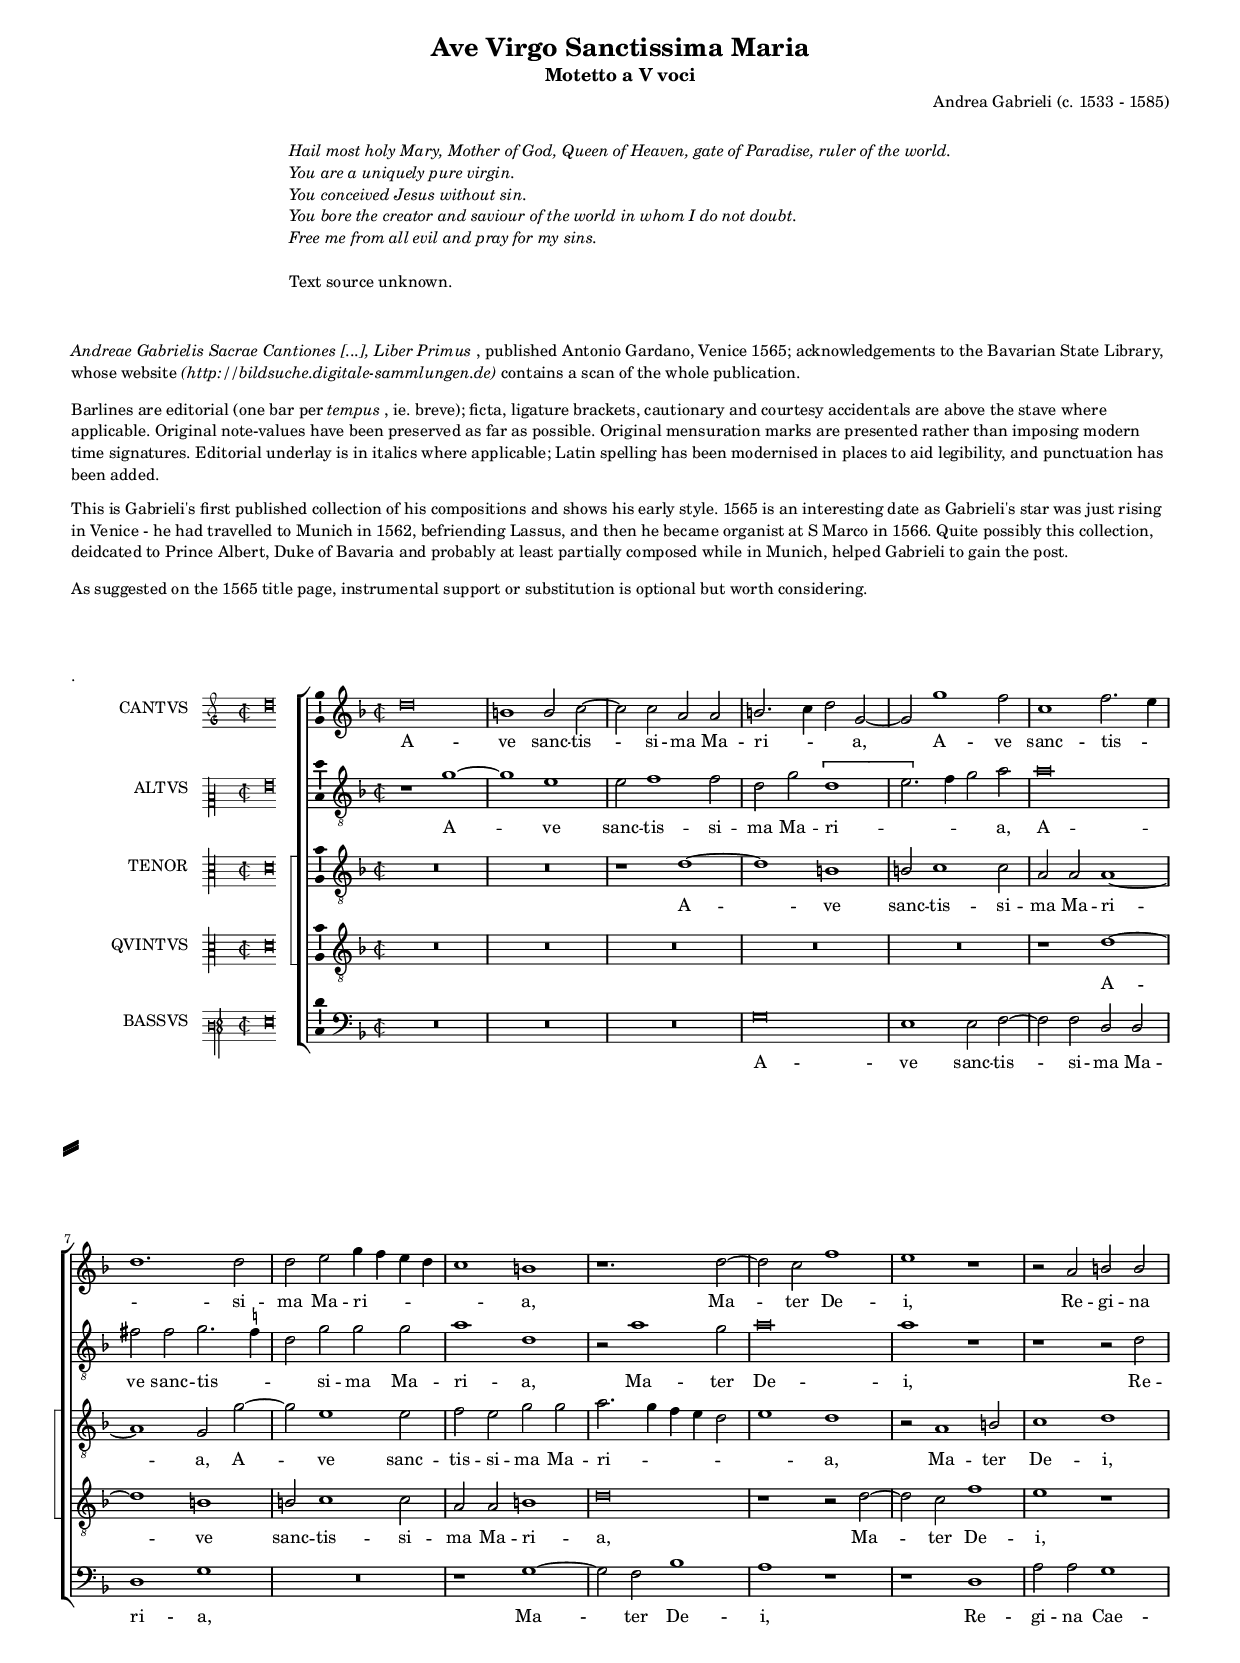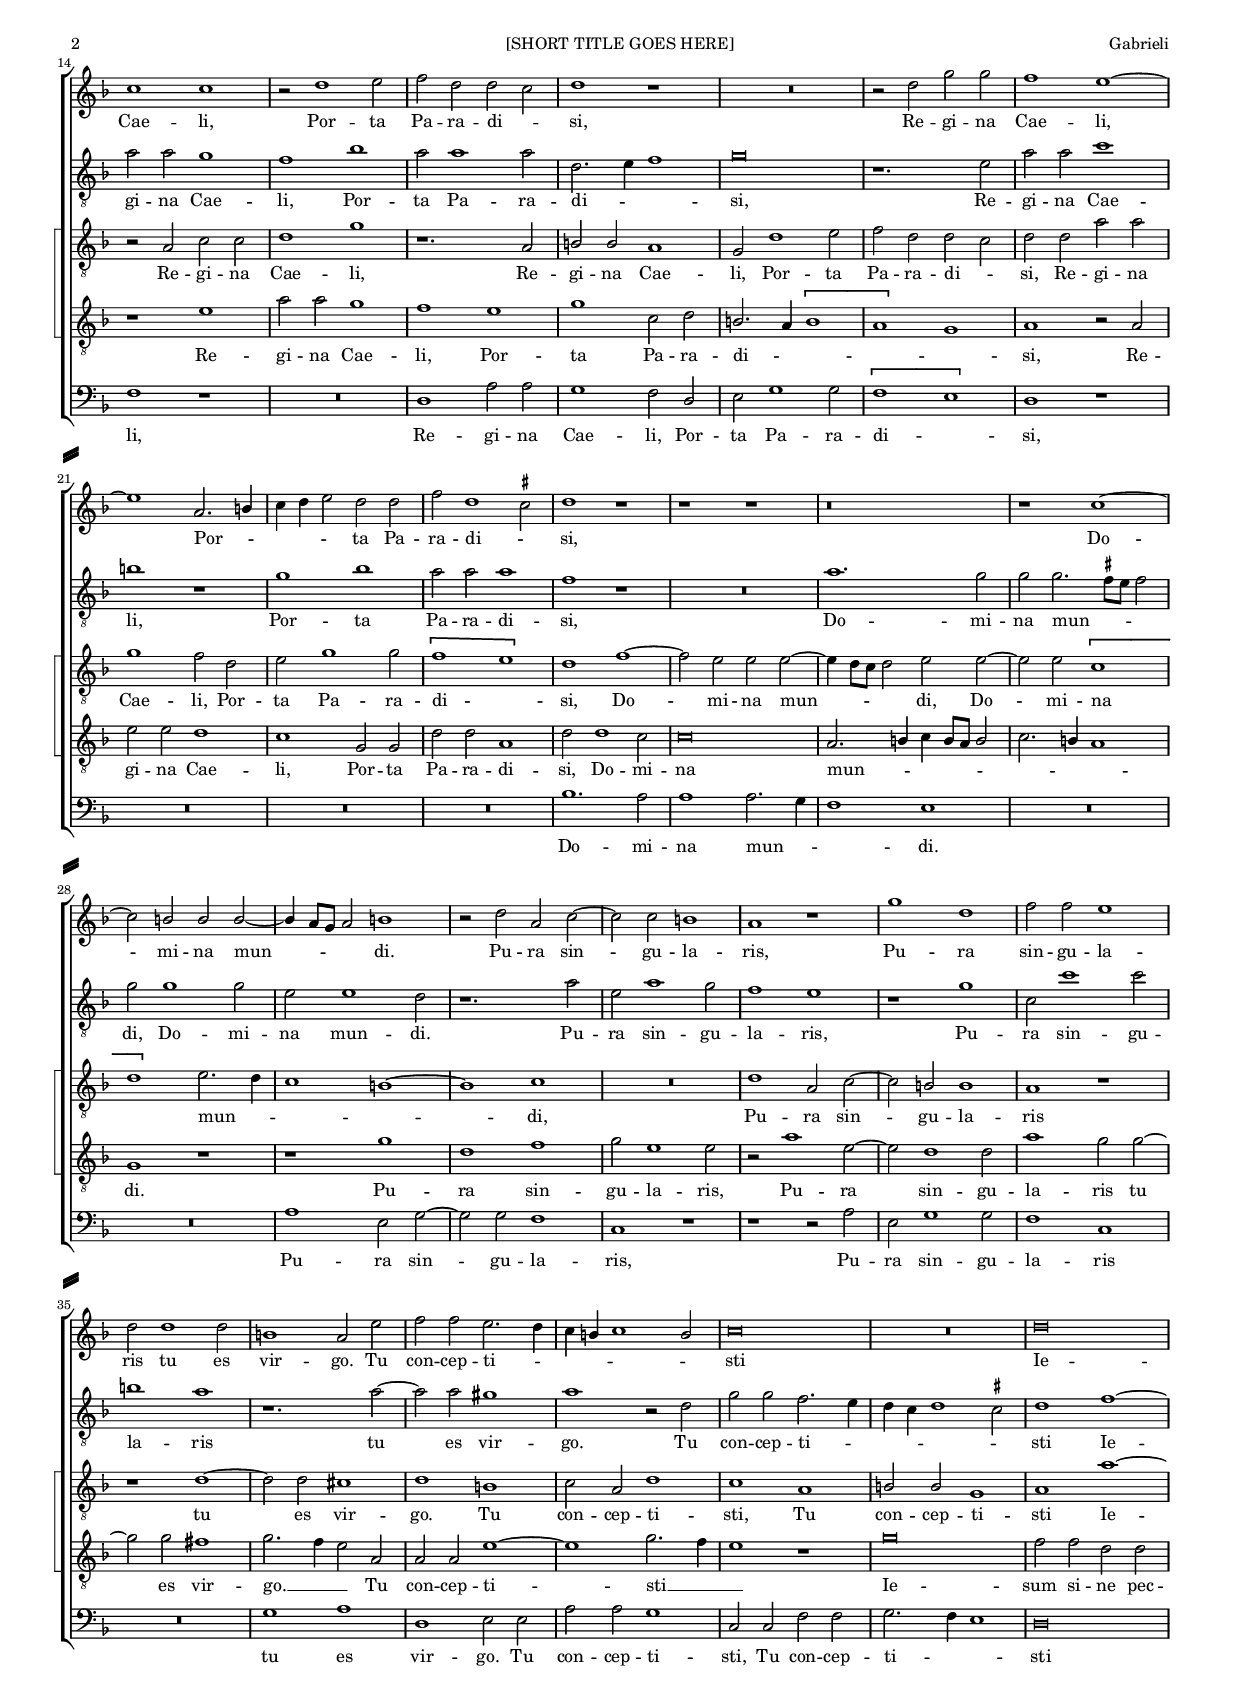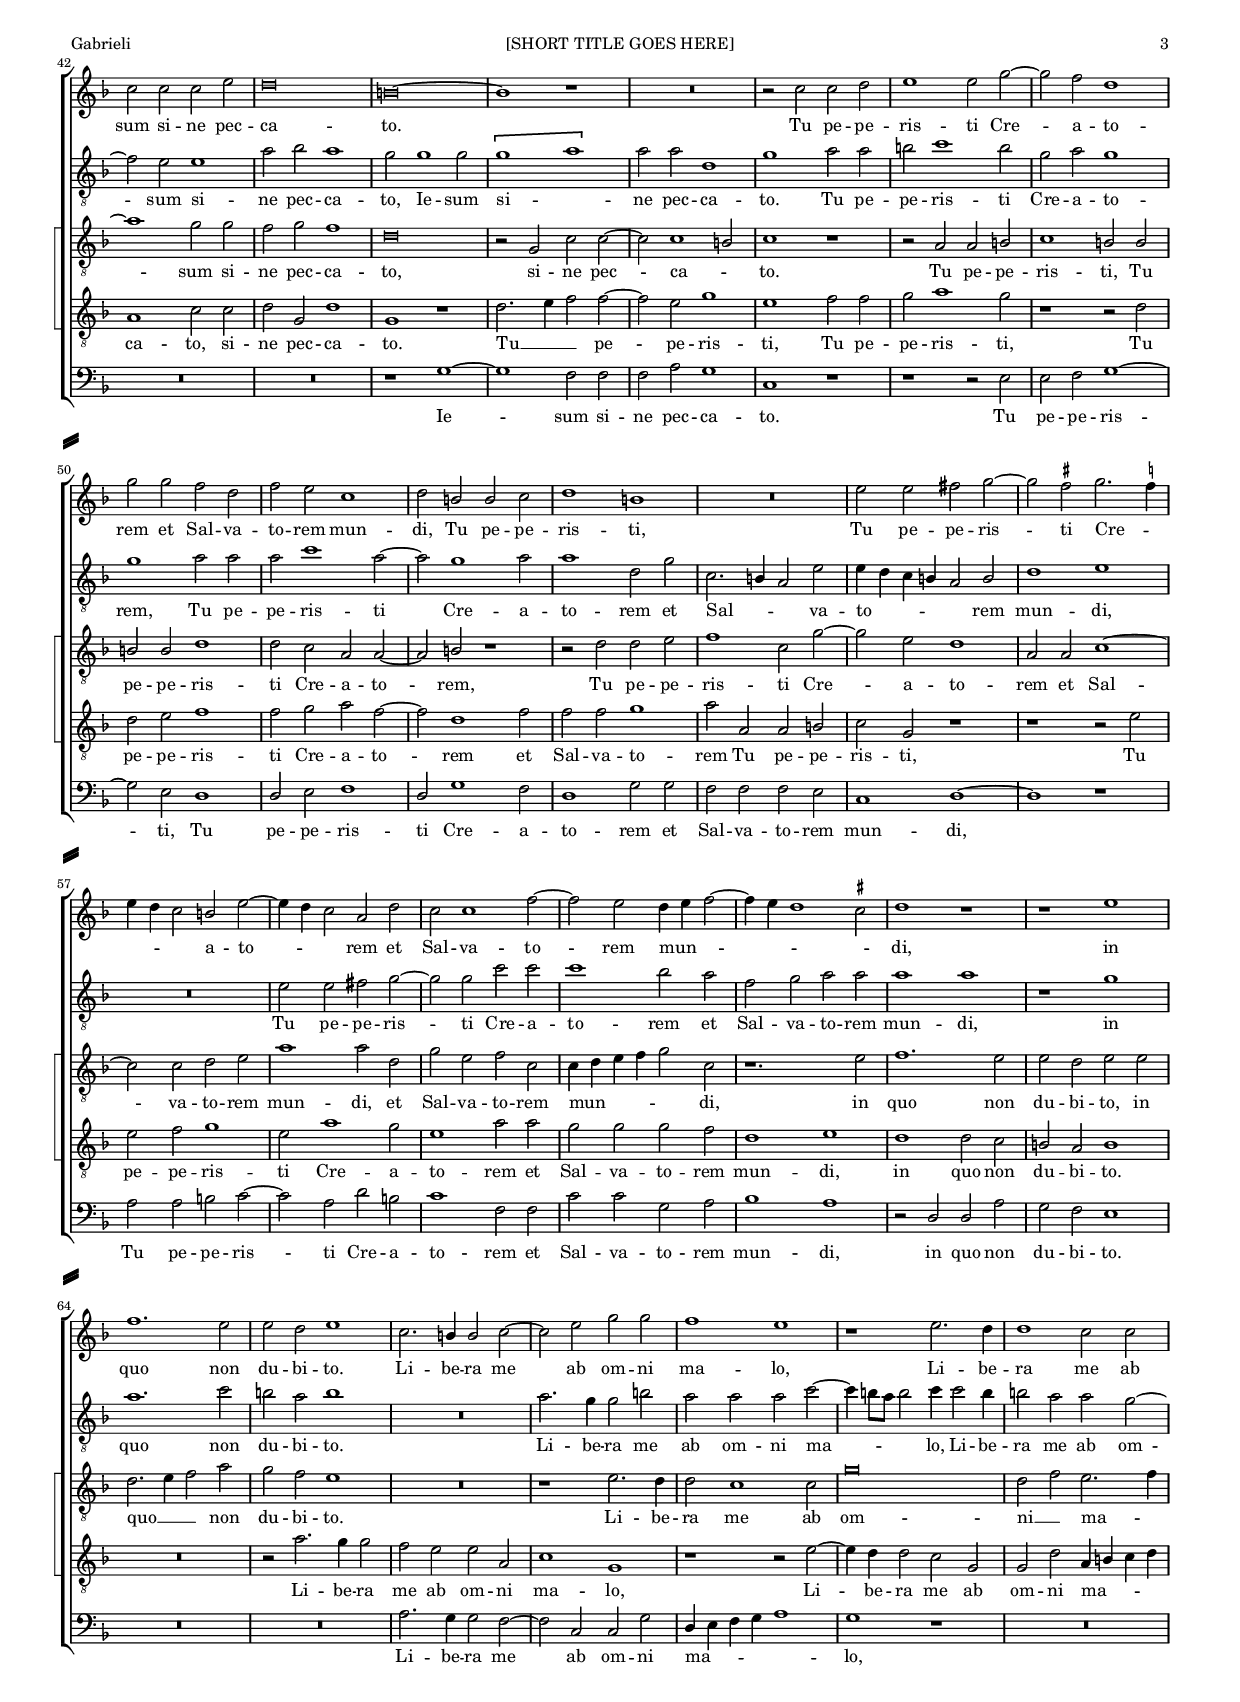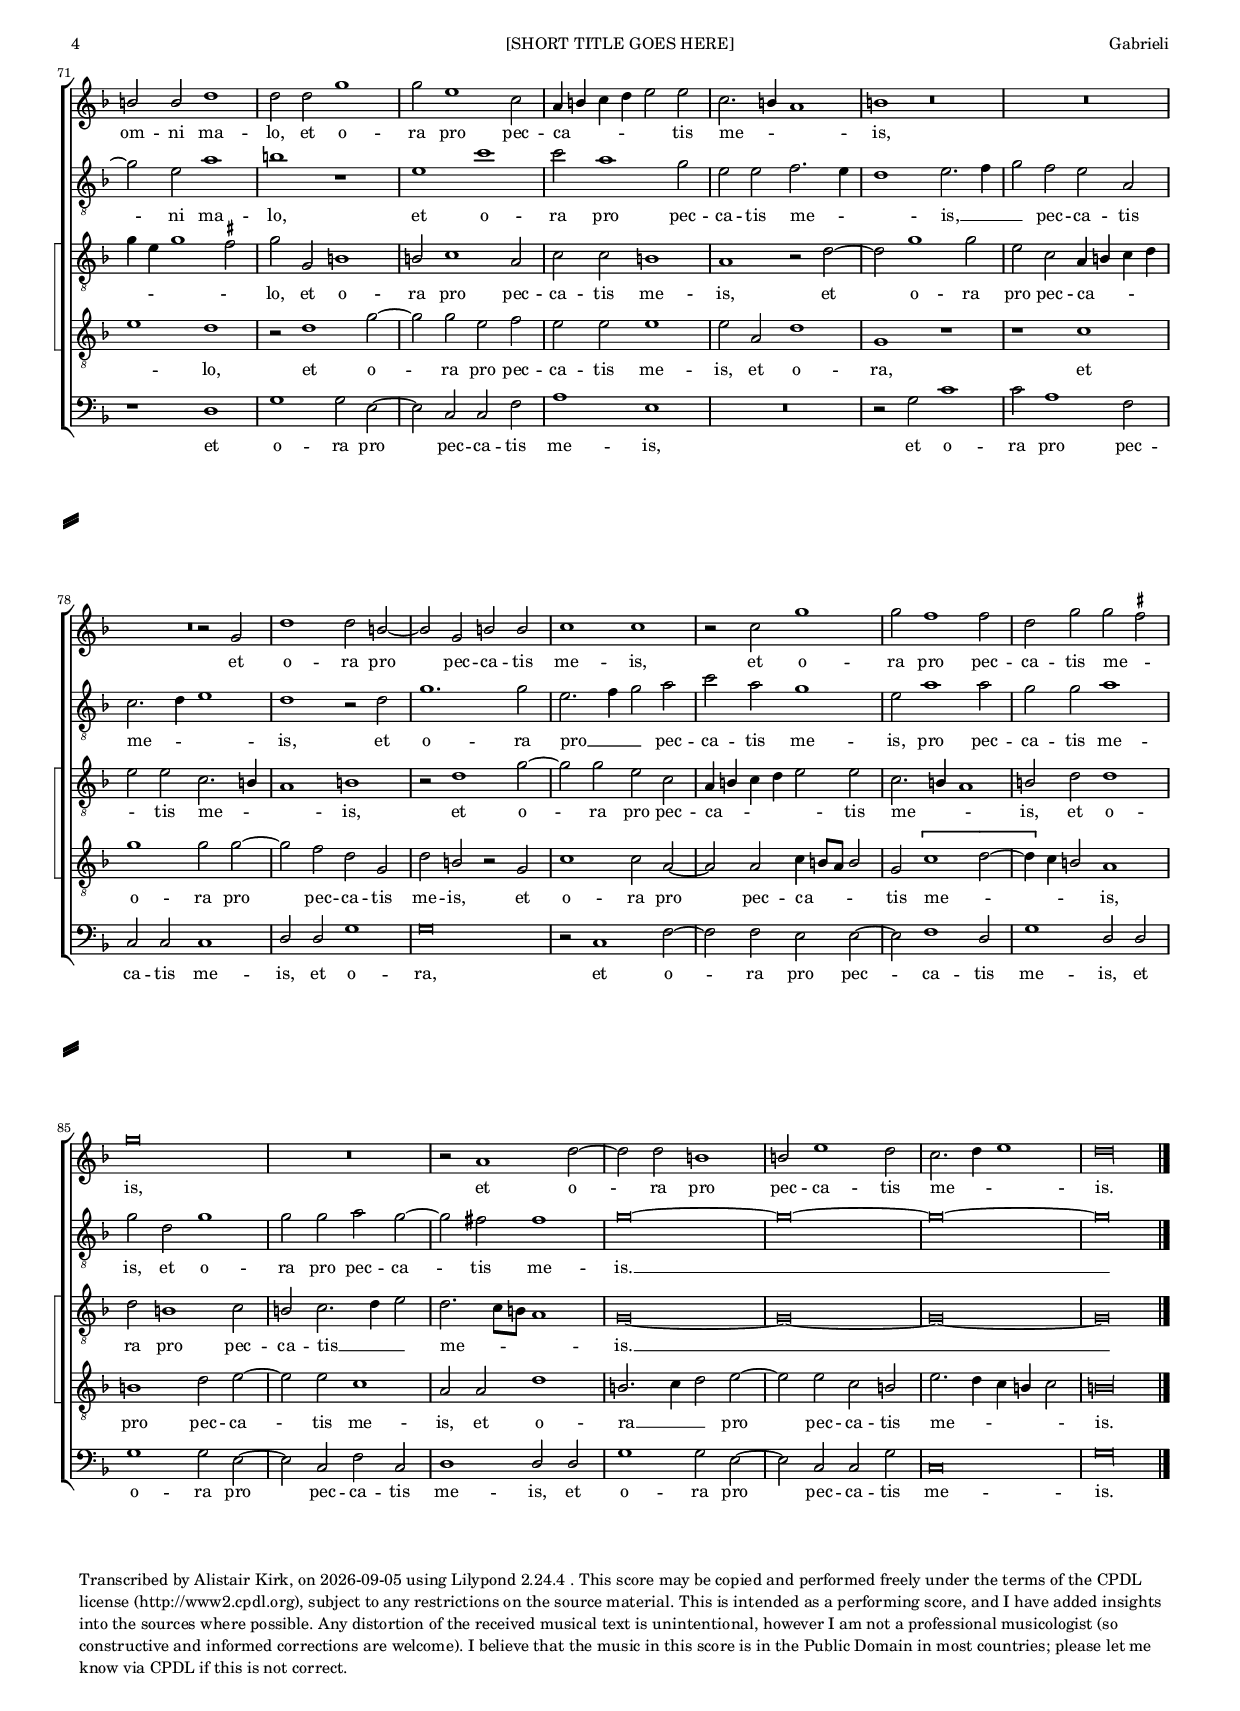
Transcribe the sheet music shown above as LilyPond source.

%
%  Alistair Kirk's Lilypond Template for Polyphonic Music - last revised 2018-09-03.
%
%
%  If you can't be bothered to learn how to use lilypond properly (fair enough) then you can still easily make many 
%  commonly-needed changes to this score - including transposition, clefs, music size, titles etc etc - using my 
%  easy online guide at https://guidallambert.github.io/MusicEditing/EasyLilypondCustomisation.html
%
%  Best edited using Frescobaldi!  Get it from frescobaldi.org - a highly recommended 
%  Lilypond editor.  (I also highly recommend VSCode with its Git integration for version controlling.)
%


%%%%%%%%%%%%%%%%%%
% 1 - Description of this score
%%%%%%%%%%%%%%%%%%

%%% 1A - paper layout
%

#(set-default-paper-size "a4")
#(set-global-staff-size 14)
\paper {
        left-margin   = 12\mm
        right-margin   = 12\mm
        top-margin    = 10\mm
        bottom-margin = 10\mm
}

%%% 1B - titles
%

\header {
	title = "Ave Virgo Sanctissima Maria"
	subtitle = "Motetto a V voci"
	% poet = ""
	% subsubtitle = "VIII Vocum"
	% arranger = ""
	composer = "Andrea Gabrieli (c. 1533 - 1585)"
	% opus=""
}

hcomposer = "Gabrieli"
htitle = "[SHORT TITLE GOES HERE]"

%%% 1C - Transposition of the whole score.
%
% This works relative to c.
%  Ie. To keep the original pitch leave this as 'c' (without quotes).
% To transpose the whole score up a tone set to 'd'.  For down a tone, set to 'bes,' (note the comma) etc
%  Everything is transposed, including key signatures etc (but prefatory staves are not affected).

TranspositionInterval = c



%%% 1D - clefs and stave labels
%

StaveAClef =  "treble"
StaveALabel =  "CANTVS"

StaveBClef =  "treble_8"
StaveBLabel =  "ALTVS"

StaveCClef =  "treble_8"
StaveCLabel =  "TENOR"

StaveDClef =  "treble_8"
StaveDLabel =  "QVINTVS"

StaveEClef =   "bass"
StaveELabel =   "BASSVS"

StaveFClef =  "treble_8"
StaveFLabel =   "Altus"

StaveGClef =   "treble_8"
StaveGLabel =   "Tenor"

StaveHClef =   "bass"
StaveHLabel =   "Bassus"

%%% 1E - key and time signature
%

gkeysig = {\key f \major}  %  Nb.  don't need to change this even if transposing - see above
global = {
	\time 2/1  %nb this might be overridden elsewhere (actually thinking of getting rid of it here...
	\gkeysig
        \override Score.MetronomeMark #'transparent = ##t
}

%%%1f  - What sound and tempo to use for the output MIDI file
%

% Tempo:
% Set the first number in the line below to set the playback speed.
% The number controls the length of the semibreve (which is the
% tactus of most 16th century polyphony written in tempus imperfectum)
% Suggest something in the range of 35 (very slow) to 65 (very fast).
% 45 is my default.

midiTactus = #(ly:make-moment 55 1)

% Playback sound:
% I think ocarina sounds a bit like a chamber organ on most General MIDI
% soundbanks, and annoys me the least of all the various terrible options,
% but suit yourself!
% "recorder" may also be useful on your computer??

MidiPlaybackSound = "ocarina"


%%%%%%%%%%%%%%%%%%
% 2 - Generic 'technical' settings (shouldn't usually need to change any of these unless personal preference suggests otherwise)
%%%%%%%%%%%%%%%%%%

\layout {
	\context {
		\Voice
			\remove "Note_heads_engraver"
			\consists "Completion_heads_engraver"
			\override NoteHead #'style = #'baroque

                         % These two go together!
                         \override Slur #'transparent = ##t
                         \override AccidentalSuggestion #'avoid-slur = #'inside  % Doesm't seem to help (in that ficta are shown way outside the stave when theres a slur) but does at least suppress all the error messages in the log file!


			\remove "Rest_engraver"
			\consists "Completion_rest_engraver"
                        \override Stem #'neutral-direction = #up

	}
	\context {
		\Staff
			\consists Ambitus_engraver
                        %% \override Stem #'thickness = #0.9
                        \RemoveEmptyStaves
	}
        \context {
                \StaffGroup
                        \consists "Separating_line_group_engraver"
	}
        \context {
                 \Score
                          \override BarNumber #'padding = #1.5
                          %\override BarNumber #'font-size = #1
                          %\override BarLine #'transparent = ##t	%% Uncomment for Mensurstriche (also change from ChoirStaff to Staffgroup and comment out completion_heads_engraver etc
                          %\override BarLine #'hair-thickness = #0.9   %% Example of how to manipulate barlines
        }
        \context {
                \Lyrics
                       %\override LyricText #'font-size = #1.2
                       %\override LyricText #'whiteout = ##t		% Might help with mensurstriche
                       %\override LyricExtender #'whiteout = ##t	% Might help with mensurstriche
                       %\override LyricHyphen #'whiteout = ##t		% Might help with mensurstriche
	}
}
\paper {
	ragged-last-bottom = ##f
  	ragged-bottom = ##f
	system-separator-markup = \slashSeparator
        evenHeaderMarkup=\markup  \fill-line { \fromproperty #'page:page-number-string \htitle \hcomposer }
	oddHeaderMarkup= \markup  \fill-line { \on-the-fly #not-first-page \hcomposer \on-the-fly #not-first-page \htitle \on-the-fly #not-first-page \fromproperty #'page:page-number-string }
         top-system-spacing #'basic-distance = #7    % Top stave is a bit too close to the page headers.
         % systems-per-page = 3  	% Lilypond rarely needs forcing like this...
         %  system-count = 13   	% ditto
         % page-count = 8    		% ditto
}




%%% The main musical content is in the two linked files below:



%%%%%%%%%%%%%%%%%%
% Some useful definitions for early music
%%%%%%%%%%%%%%%%%%

italicas=\override LyricText #'font-shape = #'italic
rectas=\override LyricText #'font-shape = #'upright
ss=\once \set suggestAccidentals = ##t
ficta = \once \set suggestAccidentals = ##t
date = #(strftime "%Y-%m-%d" (localtime (current-time)))
%m0 = \melismaEnd
%m1 = \melisma

%% Defining graphics for unusual mensural time signatures!
#(
  define ((double-time-signature2 glyph a) grob) (
       grob-interpret-markup grob (
          markup  (
            #:line ( #:musicglyph glyph #:number #:vcenter a )
          )
       )
  )
)
#(
  define ((double-time-signature3 glyph a b) grob) (
       grob-interpret-markup grob (
          markup  (
            #:line ( #:musicglyph glyph #:vcenter #:column (a b) )
          )
       )
  )
)
#(
  define ((custom-time-signature glyph) grob) (
       grob-interpret-markup grob (
          markup  (
            #:line ( #:musicglyph glyph)
          )
       )
  )
)


%%%%%%%%%%%%%%%%%%
% 3 - Score content: notes
%%%%%%%%%%%%%%%%%%

%\language "english"

StaveANotes = {

  % clef c1  % tweak / uncomment for debugging - this should override the clef in the score block

  \override Score.TimeSignature.stencil =
    #(custom-time-signature "timesig.mensural22")
  \time 2/1

  %\mark \markup \italic {"Prima Pars"}

  		d''\breve b'1 b'2 c''1 c''2 a'2 a'2 b'2. \melisma c''4 d''2 \melismaEnd g'1
		g''1 f''2   c''1  f''2. \melisma e''4  d''1. \melismaEnd d''2 d''2 e''2 g''4 \melisma f''4 e''4 d''4 c''1 \melismaEnd b'1
	r1.	d''1 c''2 f''1 e''1
	r1.	a'2 b'2 b'2 c''1 c''1

	r2	d''1 e''2 f''2 d''2 d''2 \melisma c''2 \melismaEnd d''1
	r1 R\breve r2
		d''2 g''2 g''2 f''1 e''\breve a'2. \melisma b'4 c''4 d''4 e''2 \melismaEnd d''2 d''2 f''2 d''1 \melisma \ficta cis''2 \melismaEnd d''1
	r\breve r\longa
		c''1. b'2 b'2 b'2. \melisma a'8 g'8 a'2 \melismaEnd b'1
	r2	d''2 a'2 c''1 c''2 b'1 a'1
	r1 	g''1 d''1 f''2 f''2 e''1 d''2 d''1 d''2 b'1 a'2
		e''2 f''2 f''2 e''2. \melisma d''4 c''4 b'4 c''1 b'2 \melismaEnd c''\breve
		R\breve
		d''\breve c''2 c''2 c''2 e''2 d''\breve b'\breve.
	r1 R\breve r2
		c''2 c''2 d''2 e''1 e''2 g''1 f''2 d''1 g''2 g''2 f''2 d''2 f''2 e''2 c''1 d''2 b'2 b'2 c''2 d''1 b'1
	R\breve
		e''2 e''2 fis''2 g''1 \ficta fis''2 g''2. \melisma \ficta f''4 e''4 d''4 c''2 \melismaEnd b'2 e''2. \melisma d''4 c''2 \melismaEnd a'2
		d''2 c''2 c''1 f''1 e''2 d''4 \melisma e''4 f''2. e''4 d''1 \ficta cis''2 \melismaEnd d''1
	r\breve
		e''1 f''1. e''2 e''2 d''2 e''1 c''2. b'4 b'2 c''1 e''2 g''2 g''2 f''1 e''1
	r1	e''2. d''4 d''1 c''2 c''2 b'2 b'2 d''1 d''2
		d''2 g''1 g''2 e''1 c''2 a'4 \melisma b'4 c''4 d''4 e''2 \melismaEnd e''2 c''2. \melisma b'4 a'1 \melismaEnd b'1
		R\longa r2
		g'2 d''1 d''2 b'1 g'2 b'2 b'2 c''1 c''1
	r2	c''2 g''1 g''2 f''1 f''2 d''2 g''2 g''2 \melisma \ficta fis''2 \melismaEnd g''\breve
	R\breve r2
		a'1 d''1 d''2 b'1 b'2 e''1 d''2 c''2. \melisma d''4 e''1 \melismaEnd d''\maxima*1/4

  %\override Score.TimeSignature.stencil =
  %   #(double-time-signature2 "timesig.mensural98" "3")
  % \time 3/2

  % \cadenzaOn

  %  b'\maxima*1/4
    \bar "|."
  %\cadenzaOff


}
StaveBNotes = {

  % clef c3  % tweak / uncomment for debugging - this should override the clef in the score block

   	r1	g'\breve e'1 e'2 f'1 f'2 d'2 g'2 \[ d'1 \melisma e'2. \] f'4 g'2 \melismaEnd a'2
		a'\breve fis'2 fis'2 g'2. \melisma \ficta f'4 d'2 \melismaEnd g'2 g'2 g'2 a'1 d'1
	r2	a'1 g'2 a'\breve a'1
	r1 r1 r2
		d'2 a'2 a'2 g'1 f'1
		\ficta bes'1 a'2 a'1 a'2 d'2. \melisma e'4 f'1 \melismaEnd g'\breve
	r1.	e'2 a'2 a'2 c''1 b'1
	r1	g'1 bes'1 a'2 a'2 a'1 f'1
	r1 R\breve
		a'1. g'2 g'2 g'2. \melisma \ficta fis'8 e'8 \ficta fis'2 \melismaEnd g'2
		g'1 g'2 e'2 e'1 d'2
	r1.	a'2 e'2 a'1 g'2 f'1 e'1
	r1	g'1 c'2 c''1 c''2 b'1 a'1
	r1.	a'1 a'2 gis'1 a'1
	r2	d'2 g'2 g'2 f'2. \melisma e'4 d'4 c'4 d'1 \ficta cis'2 \melismaEnd d'1 f'1. e'2
		e'1 a'2 \ficta bes'2 a'1 g'2 g'1 g'2
		\[ g'1 \melisma a'1 \melismaEnd \] a'2 a'2 d'1 g'1
		a'2 a'2 b'2 c''1 b'2 g'2 a'2 g'1 g'1
		a'2 a'2 a'2 c''1 a'1 g'1 a'2 a'1 d'2
		g'2 c'2. \melisma b4 a2 \melismaEnd e'2 e'4 \melisma d'4 c'4 b4 a2 \melismaEnd b2 d'1 e'1
	R\breve
		e'2 e'2 fis'2 g'1 g'2 c''2 c''2 c''1 bes'2
		a'2 f'2 g'2 a'2 a'2 a'1 a'1
	r1	g'1 a'1. c''2 b'2 a'2 b'1
	R\breve
		a'2. g'4 g'2 b'2 a'2 a'2 a'2 c''2. \melisma b'8 a'8 b'2 \melismaEnd c''4
		c''2 b'4 b'2 a'2 a'2 g'1 e'2 a'1 b'1
	r1	e'1 c''1 c''2 a'1 g'2 e'2 e'2 f'2. \melisma e'4 d'1 \melismaEnd e'2. \melisma f'4 g'2 \melismaEnd
		f'2 e'2 a2 c'2. \melisma d'4 e'1 \melismaEnd d'1
	r2	d'2 g'1. g'2 e'2. \melisma f'4 g'2 \melismaEnd a'2 c''2 a'2 g'1 e'2
		a'1 a'2 g'2 g'2 a'1 g'2
		d'2 g'1 g'2 g'2 a'2 g'1 fis'2 fis'1 g'\maxima
}
StaveCNotes = {

  % clef c4  % tweak / uncomment for debugging - this should override the clef in the score block

 	R\longa r1
		d'\breve b1 b2 c'1 c'2 a2 a2 a\breve g2
		g'1 e'1 e'2 f'2 e'2  g'2 g'2 a'2. \melisma g'4 f'4 e'4 d'2 e'1 \melismaEnd d'1
	r2	a1 b2 c'1 d'1
	r2	a2 c'2 c'2 d'1 g'1
	r1. 	a2 b2 b2 a1 g2
		d'1 e'2 f'2 d'2 d'2 \melisma c'2 \melismaEnd d'2
		d'2 a'2 a'2 g'1 f'2 d'2 e'2 g'1 g'2 \[ f'1 \melisma e'1 \melismaEnd \] d'1
		f'1. e'2 e'2 e'2. \melisma d'8 c'8 d'2 \melismaEnd e'2
		e'1 e'2 \[ c'1 \melisma d'1 \melismaEnd \] e'2. \melisma d'4 c'1 b\breve \melismaEnd c'1
	R\breve
		d'1 a2 c'1 b2 b1 a1
		r\breve
		d'1. d'2 cis'1 d'1 b1 c'2 a2 d'1 c'1
		a1 b2 b2 g1 a1
		a'\breve g'2 g'2 f'2 g'2 f'1 d'\breve
	r2	g2 c'2 c'1 c'1 \melisma b2 \melismaEnd c'1
	r1.	a2 a2 b2 c'1 b2
		b2 b2 b2 d'1 d'2 c'2 a2 a1 b2
	r1.	d'2 d'2 e'2 f'1 c'2 g'1 e'2 d'1 a2
		a2 c'1. c'2 d'2 e'2 a'1 a'2
		d'2 g'2 e'2 f'2 c'2 c'4 \melisma d'4 e'4 f'4 g'2 \melismaEnd c'2
	r1.	e'2 f'1. e'2 e'2 d'2 e'2
		e'2 d'2. \melisma e'4 f'2 \melismaEnd a'2 g'2 f'2 e'1
	R\breve r1
	e'2. d'4 d'2 c'1 c'2 g'\breve d'2 \melisma f'2 \melismaEnd e'2. \melisma f'4 g'4 e'4 g'1 \ficta fis'2 \melismaEnd g'2
		g2 b1 b2 c'1 a2 c'2 c'2 b1 a1
	r2	d'1 g'1 g'2 e'2 c'2 a4 \melisma b4 c'4 d'4 e'2 \melismaEnd e'2 c'2. \melisma b4 a1 \melismaEnd b1
	r2	d'1 g'1 g'2 e'2 c'2 a4 \melisma b4 c'4 d'4 e'2 \melismaEnd e'2 c'2. \melisma b4 a1 \melismaEnd b2
		d'2 d'1 d'2 b1 c'2 b2 c'2. \melisma d'4 e'2 \melismaEnd d'2. \melisma c'8 b8 a1 \melismaEnd g\maxima
}
StaveDNotes = {
  	R\longa R\longa R\breve r1
  	d'\breve b1 b2 c'1 c'2 a2 a2 b1 d'\breve
	r1 r2	d'1 c'2 f'1 e'1
	r\breve e'1 a'2 a'2 g'1 f'1 e'1 g'1 c'2 d'2 b2. \melisma a4 \[ b1 a1 \] g1 \melismaEnd a1
	r2	a2 e'2 e'2 d'1 c'1 g2 g2 d'2 d'2 a1 d'2
	d'1 c'2 c'\breve a2. \melisma b4 c'4 b8 a8 b2 c'2. b4 a1 \melismaEnd g1
	r\breve
		g'1 d'1 f'1 g'2 e'1 e'2
	r2	a'1 e'1 d'1 d'2 a'1 g'2
		g'1 g'2 fis'1 g'2. \melisma f'4 e'2 \melismaEnd
		a2 a2 a2 e'\breve g'2. \melisma f'4 e'1 \melismaEnd
	r1	g'\breve f'2 f'2 d'2 d'2 a1 c'2
		c'2 d'2 g2 d'1 g1
	r1	d'2. \melisma e'4 f'2 \melismaEnd f'1 e'2 g'1 e'1
		f'2 f'2 g'2 a'1 g'2
	r1 r2 	d'2 d'2 e'2 f'1 f'2 g'2 a'2 f'1 d'1
		f'2 f'2 f'2 g'1 a'2
		a2 a2 b2 c'2 g2
	r1 r1 r2
		e'2 e'2 f'2 g'1 e'2 a'1 g'2 e'1 a'2
		a'2 g'2 g'2 g'2 f'2 d'1 e'1
		d'1 d'2 c'2 b2 a2 b1
	R\breve r2
		a'2. g'4 g'2 f'2 e'2 e'2 a2 c'1 g1
	r1 r2	e'2. d'4 d'2 c'2 g2 g2 d'2 a4 \melisma b4 c'4 d'4 e'1 \melismaEnd d'1
	r2	d'1 g'1 g'2 e'2 f'2 e'2 e'2 e'1 e'2
		a2 d'1 g1
		r1 r1	c'1 g'1 g'2 g'1 f'2 d'2 g2 d'2 b2
	r2	g2 c'1 c'2 a1 a2 c'4 \melisma b8 a8 b2 \melismaEnd g2 \[ c'1 \melisma d'2. \] c'4 b2 \melismaEnd a1
		b1 d'2 e'1 e'2 c'1 a2
		a2 d'1 b2. \melisma c'4 d'2 \melismaEnd e'1 e'2 c'2 b2 e'2. \melisma d'4 c'4 b4 c'2 \melismaEnd b\maxima*1/4

}
StaveENotes = {

  % clef c4  % tweak / uncomment for debugging - this should override the clef in the score block

   	R\longa R\breve
		g\breve e1 e2 f1 f2 d2 d2 d1 g1
	R\breve r1
	g1. f2 \ficta bes1 a1
	r1 r1	d1 a2 a2 g1 f1
	r1 R\breve
		d1 a2 a2 g1 f2 d2 e2 g1 g2 \[ f1 \melisma e1 \melismaEnd \] d1
	r1 R\longa R\breve
		bes1. a2 a1 a2. \melisma g4 f1 \melismaEnd e1
	R\longa
		a1 e2 g1 g2 f1 c1
	r1 r1 r2
		a2 e2 g1 g2 f1 c1
	R\breve
		g1 a1 d1 e2 e2 a2 a2 g1 c2
		c2 f2 f2 g2. \melisma f4 e1 \melismaEnd d\breve
	R\longa r1
		g\breve f2 f2 f2 a2 g1 c1
	r1 r1 r2
		e2 e2 f2 g1. e2
		d1 d2 e2 f1 d2 g1 f2 d1 g2
		g2 f2 f2 f2 e2 c1 d\breve
	r1	a2 a2 b2 c'1 a2 d'2 b2 c'1 f2
		f2 c'2 c'2 g2 a2 bes1 a1
	r2	d2 d2 a2 g2 f2 e1
	R\longa
		a2. g4 g2 f1 c2 c2 g2 d4 \melisma e4 f4 g4 a1 \melismaEnd g1
	r1 R\breve r1
		d1 g1 g2 e1 c2 c2 f2 a1 e1
	R\breve r2
		g2 c'1 c'2 a1 f2 c2 c2 c1 d2 d2 g1 g\breve
	r2	c1 f1 f2 e2 e1 f1 d2 g1 d2
		d2 g1 g2 e1 c2 f2 c2 d1 d2
		d2 g1 g2 e1 c2 c2 g2 c\breve g\maxima*1/4

}
StaveFNotes = {  }
StaveGNotes = {  }
StaveHNotes = {  }

% Convenient overrides - comment and uncomment to add and remove staves for quick debugging / rendering purposes:
% StaveANotes = {  }
% StaveBNotes = {  }
% StaveCNotes = {  }
% StaveDNotes = {  }
% StaveENotes = {  }
% StaveFNotes = {  }
% StaveGNotes = {  }
% StaveHNotes = {  }

%%%%%%%%%%%%%%%%%%
% 4 - Score content: text / lyrics
%%%%%%%%%%%%%%%%%%

StaveALyrics = \lyricmode {
      A -- ve sanc -- tis -- si -- ma Ma -- ri -- a,
      A -- ve sanc -- tis -- si -- ma Ma -- ri -- a,
      Ma -- ter De -- i,
      Re -- gi -- na Cae -- li,
      Por -- ta Pa -- ra -- di -- si,
      Re -- gi -- na Cae -- li,
      Por -- ta Pa -- ra -- di -- si,
      Do -- mi -- na mun -- di.
      Pu -- ra sin -- gu -- la -- ris,
      Pu -- ra sin -- gu -- la -- ris tu es vir -- go.
      Tu con -- cep -- ti -- sti Ie -- sum si -- ne pec -- ca -- to.
      Tu pe -- pe -- ris -- ti Cre -- a -- to -- rem et Sal -- va -- to -- rem mun -- di,
      Tu pe -- pe -- ris -- ti,
      Tu pe -- pe -- ris -- ti Cre -- a -- to -- rem et Sal -- va -- to -- rem mun -- di,
      in quo non du -- bi -- to.
      Li -- be -- ra me ab om -- ni ma -- lo,
      Li -- be -- ra me ab om -- ni ma -- lo,
      et o -- ra pro pec -- ca -- tis me -- is,
      et o -- ra pro pec -- ca -- tis me -- is,
      et o -- ra pro pec -- ca -- tis me -- is,
      et o -- ra pro pec -- ca -- tis me -- is.
}
StaveBLyrics = \lyricmode {
      A -- ve sanc -- tis -- si -- ma Ma -- ri -- a,
      A -- ve sanc -- tis -- si -- ma Ma -- ri -- a,
      Ma -- ter De -- i,
      Re -- gi -- na Cae -- li,
      Por -- ta Pa -- ra -- di -- si,
      Re -- gi -- na Cae -- li,
      Por -- ta Pa -- ra -- di -- si,
      Do -- mi -- na mun -- di,
      Do -- mi -- na mun -- di.
      Pu -- ra sin -- gu -- la -- ris,
      Pu -- ra sin -- gu -- la -- ris tu es vir -- go.
      Tu con -- cep -- ti -- sti Ie -- sum si -- ne pec -- ca -- to,
      Ie -- sum si -- ne pec -- ca -- to.
      Tu pe -- pe -- ris -- ti Cre -- a -- to -- rem,
      Tu pe -- pe -- ris -- ti Cre -- a -- to -- rem et Sal -- va -- to -- rem mun -- di,
      Tu pe -- pe -- ris -- ti Cre -- a -- to -- rem et Sal -- va -- to -- rem mun -- di,
      in quo non du -- bi -- to.
      Li -- be -- ra me ab om -- ni ma -- lo,
      Li -- be -- ra me ab om -- ni ma -- lo,
      et o -- ra pro pec -- ca -- tis me -- is, __
      pec -- ca -- tis me -- is,
      et o -- ra pro __ pec -- ca -- tis me -- is,
      pro pec -- ca -- tis me -- is,
      et o -- ra pro pec -- ca -- tis me -- is. __
}
StaveCLyrics = \lyricmode {
    A -- ve sanc -- tis -- si -- ma Ma -- ri -- a,
    A -- ve sanc -- tis -- si -- ma Ma -- ri -- a,
    Ma -- ter De -- i,
    Re -- gi -- na Cae -- li,
    Re -- gi -- na Cae -- li,
    Por -- ta Pa -- ra -- di -- si,
    Re -- gi -- na Cae -- li,
    Por -- ta Pa -- ra -- di -- si,
    Do -- mi -- na mun -- di,
    Do -- mi -- na mun -- di,
    Pu -- ra sin -- gu -- la -- ris tu es vir -- go.
    Tu con -- cep -- ti -- sti,
    Tu con -- cep -- ti -- sti Ie -- sum si -- ne pec -- ca -- to,
    si -- ne pec -- ca -- to.
    Tu pe -- pe -- ris -- ti,
    Tu pe -- pe -- ris -- ti Cre -- a -- to -- rem,
    Tu pe -- pe -- ris -- ti Cre -- a -- to -- rem et Sal -- va -- to -- rem mun -- di,
    et Sal -- va -- to -- rem mun -- di,
    in quo non du -- bi -- to,
    in quo __ non du -- bi -- to.
    Li -- be -- ra me ab om -- ni __ ma -- lo,
    et o -- ra pro pec -- ca -- tis me -- is,
    et o -- ra pro pec -- ca -- tis me -- is,
    et o -- ra pro pec -- ca -- tis me -- is,
    et o -- ra pro pec -- ca -- tis __ me -- is. __
}
StaveDLyrics = \lyricmode {
    A -- ve sanc -- tis -- si -- ma Ma -- ri -- a,
    Ma -- ter De -- i,
    Re -- gi -- na Cae -- li,
    Por -- ta Pa -- ra -- di -- si,
    Re -- gi -- na Cae -- li,
    Por -- ta Pa -- ra -- di -- si,
    Do -- mi -- na mun -- di.
    Pu -- ra sin -- gu -- la -- ris,
    Pu -- ra sin -- gu -- la -- ris tu es vir -- go. __
    Tu con -- cep -- ti -- sti __ Ie -- sum si -- ne pec -- ca -- to,
    si -- ne pec -- ca -- to.
    Tu __ pe -- pe -- ris -- ti,
    Tu pe -- pe -- ris -- ti,
    Tu pe -- pe -- ris -- ti Cre -- a -- to -- rem et Sal -- va -- to -- rem
    Tu pe -- pe -- ris -- ti,
    Tu pe -- pe -- ris -- ti Cre -- a -- to -- rem et Sal -- va -- to -- rem mun -- di,
    in quo non du -- bi -- to.
    Li -- be -- ra me ab om -- ni ma -- lo,
    Li -- be -- ra me ab om -- ni ma -- lo,
    et o -- ra pro pec -- ca -- tis me -- is,
    et o -- ra,
    et o -- ra pro pec -- ca -- tis me -- is,
    et o -- ra pro pec -- ca -- tis me -- is,
    pro pec -- ca -- tis me -- is,
    et o -- ra __ pro pec -- ca -- tis me -- is.
}
StaveELyrics = \lyricmode {
      A -- ve sanc -- tis -- si -- ma Ma -- ri -- a,
      Ma -- ter De -- i,
      Re -- gi -- na Cae -- li,
      Re -- gi -- na Cae -- li,
      Por -- ta Pa -- ra -- di -- si,
      Do -- mi -- na mun -- di.
      Pu -- ra sin -- gu -- la -- ris,
      Pu -- ra sin -- gu -- la -- ris tu es vir -- go.
      Tu con -- cep -- ti -- sti,
      Tu con -- cep -- ti -- sti Ie -- sum si -- ne pec -- ca -- to.
      Tu pe -- pe -- ris -- ti,
      Tu pe -- pe -- ris -- ti Cre -- a -- to -- rem et Sal -- va -- to -- rem mun -- di,
      Tu pe -- pe -- ris -- ti Cre -- a -- to -- rem et Sal -- va -- to -- rem mun -- di,
      in quo non du -- bi -- to.
      Li -- be -- ra me ab om -- ni ma -- lo,
      et o -- ra pro pec -- ca -- tis me -- is,
      et o -- ra pro pec -- ca -- tis me -- is,
      et o -- ra,
      et o -- ra pro pec -- ca -- tis me -- is,
      et o -- ra pro pec -- ca -- tis me -- is,
      et o -- ra pro pec -- ca -- tis me -- is.
}
StaveFLyrics = \lyricmode {

      }
StaveGLyrics = \lyricmode { A }
StaveHLyrics = \lyricmode { A }

 % Tanslation and attribution of text
 \markup {
        \vspace #1
	\fill-line {
		\column {
      \vspace #1
			%\line { Prima Pars }
			\line { \italic { Hail most holy Mary, Mother of God, Queen of Heaven, gate of Paradise, ruler of the world. }}
			\line { \italic { You are a uniquely pure virgin. }}
			\line { \italic { You conceived Jesus without sin. }}
			\line { \italic { You bore the creator and saviour of the world in whom I do not doubt. }}
			\line { \italic { Free me from all evil and pray for my sins. }}

			\vspace #1
			\line { Text source unknown. }


		}
	}
}


%%%%%%%%%%%%%%%%%%
% 5 - Editorial content, including prefatory stave / incipit settings and notes
%%%%%%%%%%%%%%%%%%

 %  Should very rarely need to be touched once a given piece has been typeset

% 5a Editorial method and comments
\markup {
    \vspace #3
    \column {
          %\wordwrap  { \italic { Music source and editorial comments go here.} }

          \wordwrap  {
              \italic {Andreae Gabrielis Sacrae Cantiones [...], Liber Primus}
              , published Antonio Gardano, Venice 1565;
              acknowledgements to the Bavarian State Library,
              whose website \italic{(http://bildsuche.digitale-sammlungen.de)} contains a scan of the whole publication.
          }
          \vspace #1
          \wordwrap  {
              Barlines are editorial (one bar per \italic {tempus}, ie. breve);
              ficta, ligature brackets, cautionary and courtesy accidentals are above the stave where applicable.
              Original note-values have been preserved as far as possible.
              Original mensuration marks are presented rather than imposing modern time signatures.
              Editorial underlay is in italics where applicable;
              Latin spelling has been modernised in places to aid legibility, and punctuation has been
              added.
          }
          \vspace #1
          \wordwrap {
              This is Gabrieli's first published collection of his compositions
              and shows his early style.  1565 is an interesting date as Gabrieli's
              star was just rising in Venice - he had travelled to Munich in 1562,
              befriending Lassus, and then he became organist at S Marco in 1566.
              Quite possibly this collection,  deidcated to Prince Albert, Duke of Bavaria
              and probably at least partially composed while in Munich,
              helped Gabrieli to gain the post.
          }
          \vspace #1
          \wordwrap {
              As suggested on the 1565 title page, instrumental support or substitution
              is optional but worth considering.
	  }
	  \vspace #3
	  .
    }
}

%% 5b - Plainsong incipit - obviously, comment out as required.
%\score   {
%    \transpose c \TranspositionInterval <<
%          \new Staff \with { \remove "Time_signature_engraver" \remove "Ambitus_engraver" } {
%                \set Staff.instrumentName = "Intonation"
%                \clef "treble_8"  \global  \cadenzaOn              <<  {
%                          \override Voice.Slur #'tran%sparent = ##f
%                          f4 s8 f4 s8 f4( g4) s8 g4.
%                      }\addlyrics {  In -- ci -- pit here. }
%               >>
%          }
%     >>
%    \layout {\context { \Voice \remove "Stem_engraver" } }
%}


% 5c - Prefatory staves
\layout {   % Need to modify a couple of settings in the main score layout as well
             indent=4\cm
              \context { \Staff
                         \override InstrumentName #'padding = 2
                         \override InstrumentName #'self-alignment-X = #RIGHT
              }
}
PrefatorySettings = {
  		%\override NoteHead   #'style = #'neomensural      % ie. can set to either Mensural or Neomensural
		%\override Rest #'style = #'neomensural
		%\override Staff.TimeSignature #'style = #'neomensural
                \override Flag #'style = #'mensural
                \autoBeamOff
                 \override Staff.InstrumentName #'Y-extent = #'(-4 . 4)
                 \override Staff.InstrumentName #'self-alignment-X = #RIGHT
                \override Staff.InstrumentName #'padding = 2
                % Uncomment these if you want eg. double b flat in key sig using c2 or f3 clef etc
                % May also have to tweak the numbers (4 vs 5 etc)
                \override Staff.KeySignature.flat-positions = #'((-4 . 4))
                \override Staff.KeySignature.sharp-positions = #'((-4 . 4))
                \cadenzaOn
                \key c \major
		\time 2/2
                \huge
}
PrefatoryLayout = \layout {   % Set the layout inside the incipit
		\context {\Voice
			\remove Ligature_bracket_engraver
			\consists Mensural_ligature_engraver

		}
                \context { \Staff \remove Ambitus_engraver}
		line-width=5
                indent =  0
                ragged-right = ##f
		ragged-last = ##f
                system-count = #1
}
PrefStaveA = \markup {
	\score {
                \new MensuralVoice {
                    \set Staff.instrumentName=\StaveALabel
                    \PrefatorySettings
                    \clef "petrucci-g2"
                    d''\breve
                     \bar"" \skip1
		}  \layout {\PrefatoryLayout}
	}
}
PrefStaveB = \markup {
	\score {
                \new MensuralVoice {
                    \set Staff.instrumentName=\StaveBLabel
                    \PrefatorySettings
                    \clef "petrucci-c2"
                    g'\breve
                     \bar"" \skip1
		}  \layout {\PrefatoryLayout}
	}
}
PrefStaveC = \markup {
	\score {
                \new MensuralVoice {
                    \set Staff.instrumentName=\StaveCLabel
                    \PrefatorySettings
                    \clef "petrucci-c3"
                    d'\breve
                     \bar"" \skip1
		}  \layout {\PrefatoryLayout}
	}
}
PrefStaveD = \markup {
	\score {
                \new MensuralVoice {
                    \set Staff.instrumentName=\StaveDLabel
                    \PrefatorySettings
                    \clef "petrucci-c3"
                    d'\breve
                     \bar"" \skip1
		}  \layout {\PrefatoryLayout}
	}
}
PrefStaveE = \markup {
	\score {
          \new MensuralVoice {
                    \set Staff.instrumentName=\StaveELabel
                    \PrefatorySettings
                    \clef "petrucci-f3"
                    g\breve
                     \bar"" \skip1
		}  \layout {\PrefatoryLayout}
	}
}
PrefStaveF = \markup {
	\score {
                \new MensuralVoice {
                    \set Staff.instrumentName=\StaveFLabel
                    \PrefatorySettings
                    \clef "petrucci-f4"
                    g2
                     \bar"" \skip1
		}  \layout {\PrefatoryLayout}
	}
}
PrefStaveG = \markup {
	\score {
                \new MensuralVoice {
                    \set Staff.instrumentName=\StaveGLabel
                    \PrefatorySettings
                    \clef "petrucci-f4"
                    g2
                     \bar"" \skip1
		}  \layout {\PrefatoryLayout}
	}
}
PrefStaveH = \markup {
	\score {
                \new MensuralVoice {
                    \set Staff.instrumentName=\StaveHLabel
                    \PrefatorySettings
                    \clef "petrucci-f4"
                    f2
                     \bar"" \skip1
		}  \layout {\PrefatoryLayout}
	}
}





\version "2.18"


\include "Global_Score_block.ly"


\version "2.18"